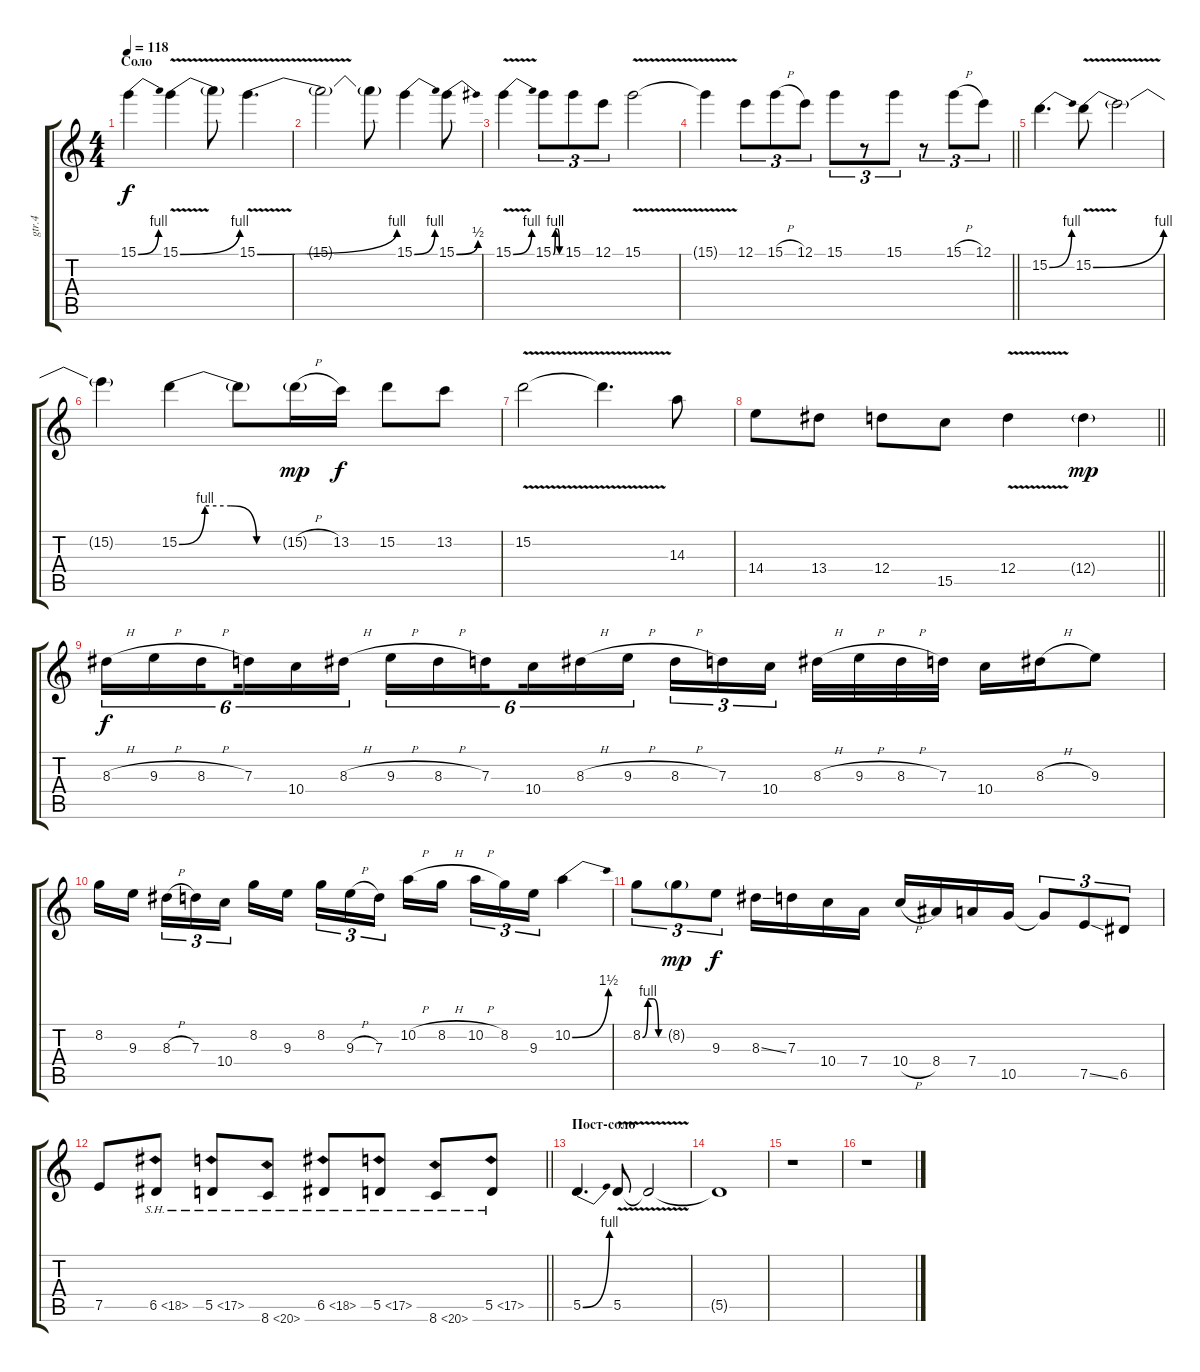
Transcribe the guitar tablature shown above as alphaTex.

\track ("gtr.4" "gtr.4") {instrument distortionguitar}
\staff {score tabs}
\tuning (E4 B3 G3 D3 A2 E2) {hide}
\ts (4 4)
\section ("" "Соло")
\tempo 118
\clef g2
\ks c
15.1{be (bend 0 0 60 4)}.4{dy f} 15.1{be (bend 0 0 60 4) v}.4 15.1{t}.8 15.1{be (bend 0 0 60 4) v}.4{d} |
15.1{t}.2 15.1{t}.8 15.1{be (bend 0 0 60 4)}.4 15.1{be (bend 0 0 60 2)}.8 |
15.1{be (bend 0 0 60 4) v}.4 15.1{be (custom 0 0 15 4 30 4 45 0 60 0)}.8{tu (3 2)} 15.1.8{tu (3 2)} 12.1.8{tu (3 2)} 15.1{v}.2 |
\barLineRight lightlight
15.1{t}.4 12.1.8{tu (3 2)} 15.1{h}.8{tu (3 2)} 12.1.8{tu (3 2)} 15.1.8{tu (3 2)} r.8{tu (3 2)} 15.1.8{tu (3 2)} r.8{tu (3 2)} 15.1{h}.8{tu (3 2)} 12.1.8{tu (3 2)} |
15.2{be (bend 0 0 60 4)}.4{d} 15.2{be (bend 0 0 60 4) v}.8 15.2{t}.2 |
15.2{t}.4 15.2{be (custom 0 0 15 4 30 4 45 0 60 0)}.4 15.2{t}.8 15.2{h g}.16{dy mp} 13.2.16{dy f} 15.2.8 13.2.8 |
15.2{v}.2 15.2{t}.4{d} 14.3.8 |
\barLineRight lightlight
14.4.8 13.4.8 12.4.8 15.5.8 12.4{v}.4 12.4{g}.4{dy mp} |
8.3{h}.16{tu (6 4) dy f} 9.3{h}.16{tu (6 4)} 8.3{h}.16{tu (6 4) beam splitsecondary} 7.3.16{tu (6 4)} 10.4.16{tu (6 4)} 8.3{h}.16{tu (6 4)} 9.3{h}.16{tu (6 4)} 8.3{h}.16{tu (6 4)} 7.3.16{tu (6 4) beam splitsecondary} 10.4.16{tu (6 4)} 8.3{h}.16{tu (6 4)} 9.3{h}.16{tu (6 4)} 8.3{h}.16{tu (3 2)} 7.3.16{tu (3 2)} 10.4.16{tu (3 2) beam splitsecondary} 8.3{h}.32 9.3{h}.32 8.3{h}.32 7.3.32 10.4.16 8.3{h}.16 9.3.8 |
8.2.16 9.3.16{beam splitsecondary} 8.3{h}.16{tu (3 2)} 7.3.16{tu (3 2)} 10.4.16{tu (3 2)} 8.2.16 9.3.16{beam splitsecondary} 8.2.16{tu (3 2)} 9.3{h}.16{tu (3 2)} 7.3.16{tu (3 2)} 10.2{h}.16 8.2{h}.16{beam splitsecondary} 10.2{h}.16{tu (3 2)} 8.2.16{tu (3 2)} 9.3.16{tu (3 2)} 10.2{be (bend 0 0 60 6)}.4 |
8.2{be (custom 0 0 15 4 30 4 45 0 60 0)}.8{tu (3 2)} 8.2{g}.8{tu (3 2) dy mp} 9.3.8{tu (3 2) dy f} 8.3{ss}.16 7.3.16 10.4.16 7.4.16 10.4{h}.16 8.4.16 7.4.16 10.5.16 10.5{t}.8{tu (3 2)} 7.5{ss}.8{tu (3 2)} 6.5.8{tu (3 2)} |
\barLineRight lightlight
7.5.8 6.5{sh 12}.8 5.5{sh 12}.8 8.6{sh 12}.8 6.5{sh 12}.8 5.5{sh 12}.8 8.6{sh 12}.8 5.5{sh 12}.8 |
\section ("" "Пост-соло")
5.5{be (bend 0 0 60 4)}.4{d} 5.5{v}.8 5.5{t}.2 |
5.5{t}.1 |
r.1 |
r.1
